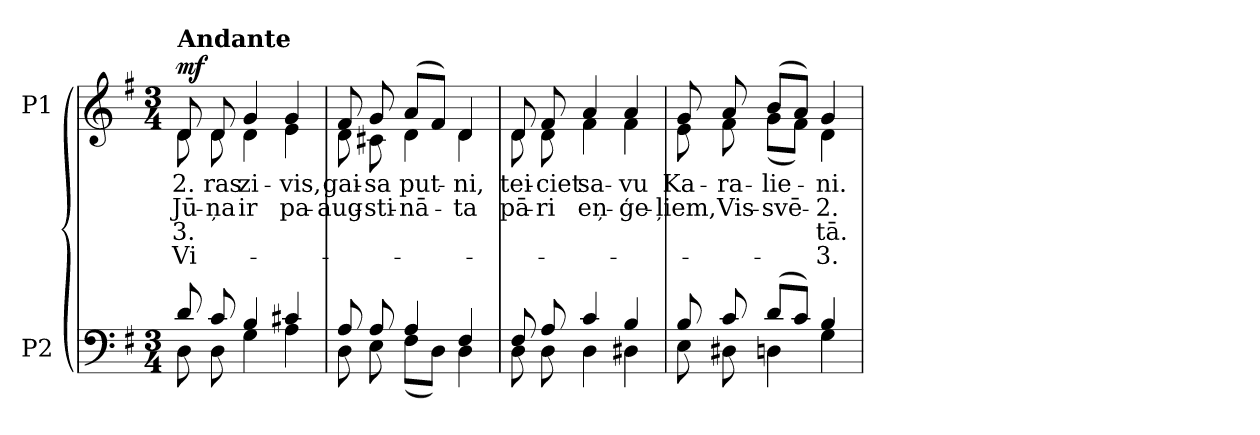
**kern	**kern	**text	**text	**text	**text	**dynam
*part2	*part1	*part1	*part1	*part1	*part1	*part1
*staff2	*staff1	*staff1	*staff1	*staff1	*staff1	*staff1
*I"P2	*I"P1	*	*	*	*	*
!!LO:PB:g=z
*clefF4	*clefG2	*	*	*	*	*
*k[f#]	*k[f#]	*	*	*	*	*
*G:	*G:	*	*	*	*	*
*M3/4	*M3/4	*	*	*	*	*
*MM80	*MM80	*	*	*	*	*
=1	=1	=1	=1	=1	=1	=1
*^	*	*	*	*	*	*
!	!	!	!LO:LY:b:color=#000000	!LO:LY:b:color=#000000	!LO:LY:b:color=#000000	!LO:LY:b:color=#000000	!
*	*	*^	*	*	*	*	*
!	!	!LO:TX:a:B:t=Andante	!	!	!	!	!	!
!	!	!	!	!LO:LY:b:color=#000000	!LO:LY:b:color=#000000	!LO:LY:b:color=#000000	!LO:LY:b:color=#000000	!
8di/	8Di\	8di/	8di\	2.	Jū-	3.	Vi-	mf
!	!	!	!	!LO:LY:b:color=#000000	!LO:LY:b:color=#000000	!	!	!
!	!	!	!	!LO:LY:b:color=#000000	!LO:LY:b:color=#000000	!	!	!
8ci/	8Di\	8di/	8di\	-ras	-ņa	.	.	.
!	!	!	!	!LO:LY:b:color=#000000	!LO:LY:b:color=#000000	!	!	!
!	!	!	!	!LO:LY:b:color=#000000	!LO:LY:b:color=#000000	!	!	!
4Bi/	4Gi\	4gi/	4di\	zi-	ir	.	.	.
!	!	!	!	!LO:LY:b:color=#000000	!LO:LY:b:color=#000000	!	!	!
!	!	!	!	!LO:LY:b:color=#000000	!LO:LY:b:color=#000000	!	!	!
4c#Xi/	4Ai\	4gi/	4ei\	-vis,	pa-	.	.	.
=2	=2	=2	=2	=2	=2	=2	=2	=2
!	!	!	!	!LO:LY:b:color=#000000	!LO:LY:b:color=#000000	!	!	!
!	!	!	!	!LO:LY:b:color=#000000	!LO:LY:b:color=#000000	!	!	!
8Ai/	8Di\	8f#i/	8di\	gai-	-aug-	.	.	.
!	!	!	!	!LO:LY:b:color=#000000	!LO:LY:b:color=#000000	!	!	!
!	!	!	!	!LO:LY:b:color=#000000	!LO:LY:b:color=#000000	!	!	!
8Ai/	8Ei\	8gi/	8c#Xi\	-sa	-sti-	.	.	.
!	!	!	!	!LO:LY:b:color=#000000	!LO:LY:b:color=#000000	!	!	!
!	!	!	!	!LO:LY:b:color=#000000	!LO:LY:b:color=#000000	!	!	!
4Ai/	(8F#i\L	(8ai/L	4di\	put-	-nā-	.	.	.
.	8Di\J)	8f#i/J)	.	.	.	.	.	.
!	!	!	!	!LO:LY:b:color=#000000	!LO:LY:b:color=#000000	!	!	!
!	!	!	!	!LO:LY:b:color=#000000	!LO:LY:b:color=#000000	!	!	!
4F#i/	4Di\	4di/	4di\	-ni,	-ta	.	.	.
=3	=3	=3	=3	=3	=3	=3	=3	=3
!	!	!	!	!LO:LY:b:color=#000000	!LO:LY:b:color=#000000	!	!	!
!	!	!	!	!LO:LY:b:color=#000000	!LO:LY:b:color=#000000	!	!	!
8F#i/	8Di\	8di/	8di\	tei-	pā-	.	.	.
!	!	!	!	!LO:LY:b:color=#000000	!LO:LY:b:color=#000000	!	!	!
!	!	!	!	!LO:LY:b:color=#000000	!LO:LY:b:color=#000000	!	!	!
8Ai/	8Di\	8f#i/	8di\	-ciet	-ri	.	.	.
!	!	!	!	!LO:LY:b:color=#000000	!LO:LY:b:color=#000000	!	!	!
!	!	!	!	!LO:LY:b:color=#000000	!LO:LY:b:color=#000000	!	!	!
4ci/	4Di\	4ai/	4f#i\	sa-	eņ-	.	.	.
!	!	!	!	!LO:LY:b:color=#000000	!LO:LY:b:color=#000000	!	!	!
!	!	!	!	!LO:LY:b:color=#000000	!LO:LY:b:color=#000000	!	!	!
4Bi/	4D#Xi\	4ai/	4f#i\	-vu	-ģe-	.	.	.
=4	=4	=4	=4	=4	=4	=4	=4	=4
!	!	!	!	!LO:LY:b:color=#000000	!LO:LY:b:color=#000000	!	!	!
!	!	!	!	!LO:LY:b:color=#000000	!LO:LY:b:color=#000000	!	!	!
8Bi/	8Ei\	8gi/	8ei\	Ka-	-ļiem,	.	.	.
!	!	!	!	!LO:LY:b:color=#000000	!LO:LY:b:color=#000000	!	!	!
!	!	!	!	!LO:LY:b:color=#000000	!LO:LY:b:color=#000000	!	!	!
8ci/	8D#Xi\	8ai/	8f#i\	-ra-	Vis-	.	.	.
!	!	!	!	!LO:LY:b:color=#000000	!LO:LY:b:color=#000000	!	!	!
!	!	!	!	!LO:LY:b:color=#000000	!LO:LY:b:color=#000000	!	!	!
(8di/L	4Dni\	(8bi/L	(8gi\L	-lie-	-svē-	.	.	.
8ci/J)	.	8ai/J)	8f#i\J)	.	.	.	.	.
!	!	!	!	!LO:LY:b:color=#000000	!LO:LY:b:color=#000000	!LO:LY:b:color=#000000	!LO:LY:b:color=#000000	!
!	!	!	!	!LO:LY:b:color=#000000	!LO:LY:b:color=#000000	!LO:LY:b:color=#000000	!LO:LY:b:color=#000000	!
4Bi/	4Gi\	4gi/	4di\	-ni.	2.	-tā.	3.	.
*v	*v	*	*	*	*	*	*	*
*	*v	*v	*	*	*	*	*
=	=	=	=	=	=	=
*-	*-	*-	*-	*-	*-	*-
